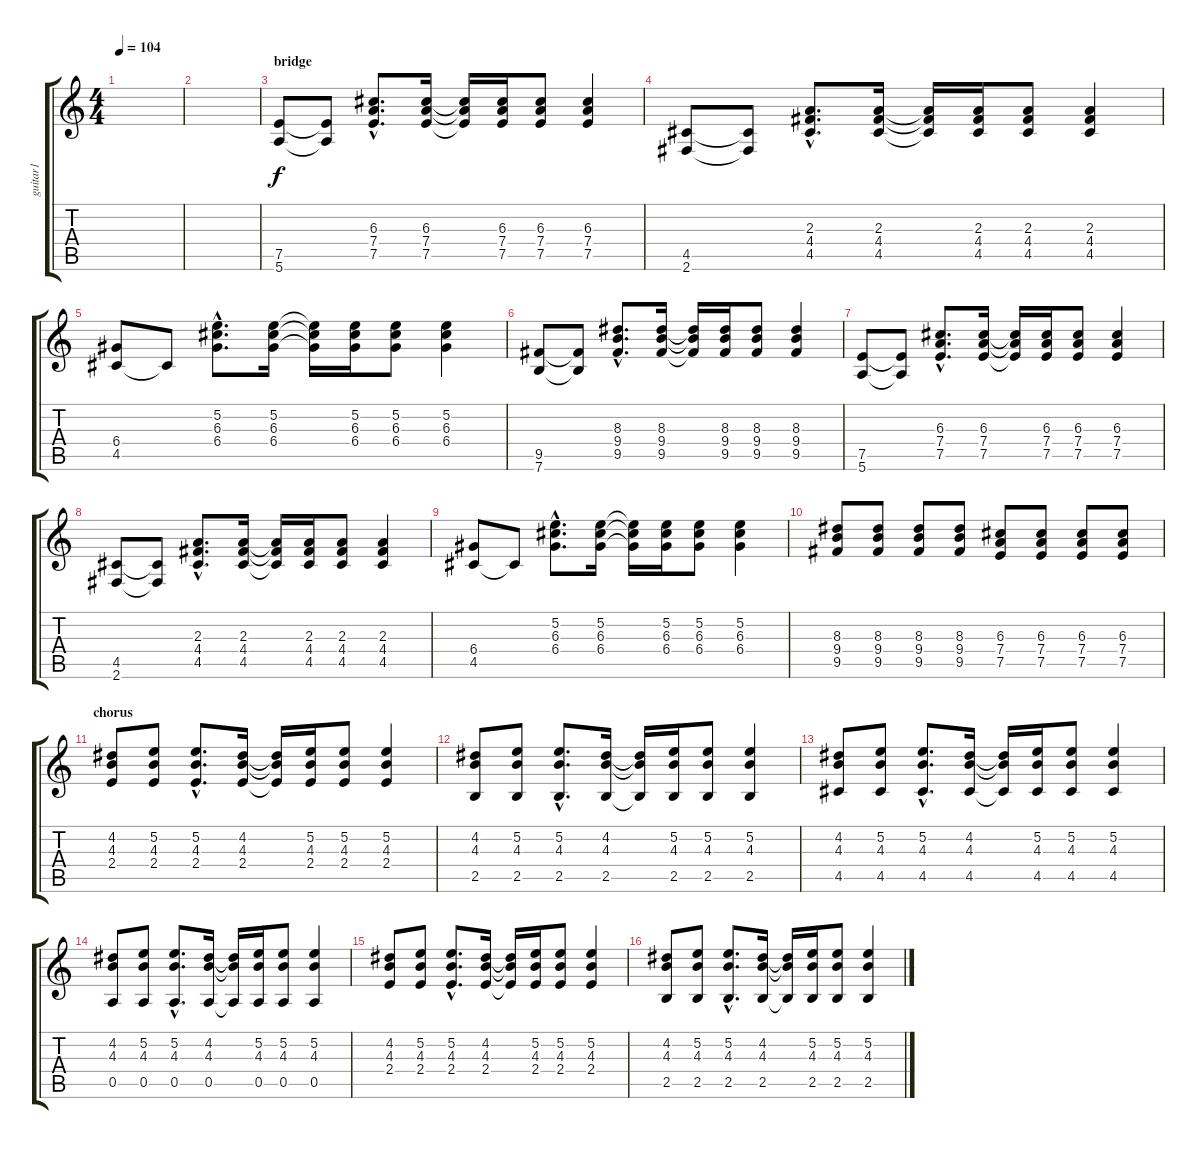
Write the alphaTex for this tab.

\track ("guitar1" "guitar1") {instrument distortionguitar}
\staff {score tabs}
\tuning (E4 B3 G3 D3 A2 E2) {hide}
\ts (4 4)
\tempo 104
\clef g2
\ks c
|
|
\section ("" "bridge")
(7.5 5.6).8 (7.5{t} 5.6{t}).8 (6.3{hac} 7.4{hac} 7.5{hac}).8{d} (6.3 7.4 7.5).16 (6.3{t} 7.4{t} 7.5{t}).16 (6.3 7.4 7.5).16 (6.3 7.4 7.5).8 (6.3 7.4 7.5).4 |
(4.5 2.6).8 (4.5{t} 2.6{t}).8 (2.3{hac} 4.4{hac} 4.5{hac}).8{d} (2.3 4.4 4.5).16 (2.3{t} 4.4{t} 4.5{t}).16 (2.3 4.4 4.5).16 (2.3 4.4 4.5).8 (2.3 4.4 4.5).4 |
(6.4 4.5).8 4.5{t}.8 (5.2{hac} 6.3{hac} 6.4{hac}).8{d} (5.2 6.3 6.4).16 (5.2{t} 6.3{t} 6.4{t}).16 (5.2 6.3 6.4).16 (5.2 6.3 6.4).8 (5.2 6.3 6.4).4 |
(9.5 7.6).8 (9.5{t} 7.6{t}).8 (8.3{hac} 9.4{hac} 9.5{hac}).8{d} (8.3 9.4 9.5).16 (8.3{t} 9.4{t} 9.5{t}).16 (8.3 9.4 9.5).16 (8.3 9.4 9.5).8 (8.3 9.4 9.5).4 |
(7.5 5.6).8 (7.5{t} 5.6{t}).8 (6.3{hac} 7.4{hac} 7.5{hac}).8{d} (6.3 7.4 7.5).16 (6.3{t} 7.4{t} 7.5{t}).16 (6.3 7.4 7.5).16 (6.3 7.4 7.5).8 (6.3 7.4 7.5).4 |
(4.5 2.6).8 (4.5{t} 2.6{t}).8 (2.3{hac} 4.4{hac} 4.5{hac}).8{d} (2.3 4.4 4.5).16 (2.3{t} 4.4{t} 4.5{t}).16 (2.3 4.4 4.5).16 (2.3 4.4 4.5).8 (2.3 4.4 4.5).4 |
(6.4 4.5).8 4.5{t}.8 (5.2{hac} 6.3{hac} 6.4{hac}).8{d} (5.2 6.3 6.4).16 (5.2{t} 6.3{t} 6.4{t}).16 (5.2 6.3 6.4).16 (5.2 6.3 6.4).8 (5.2 6.3 6.4).4 |
(8.3 9.4 9.5).8 (8.3 9.4 9.5).8 (8.3 9.4 9.5).8 (8.3 9.4 9.5).8 (6.3 7.4 7.5).8 (6.3 7.4 7.5).8 (6.3 7.4 7.5).8 (6.3 7.4 7.5).8 |
\section ("" "chorus")
(4.2 4.3 2.4).8 (5.2 4.3 2.4).8 (5.2{hac} 4.3{hac} 2.4{hac}).8{d} (4.2 4.3 2.4).16 (4.2{t} 4.3{t} 2.4{t}).16 (5.2 4.3 2.4).16 (5.2 4.3 2.4).8 (5.2 4.3 2.4).4 |
(4.2 4.3 2.5).8 (5.2 4.3 2.5).8 (5.2{hac} 4.3{hac} 2.5{hac}).8{d} (4.2 4.3 2.5).16 (4.2{t} 4.3{t} 2.5{t}).16 (5.2 4.3 2.5).16 (5.2 4.3 2.5).8 (5.2 4.3 2.5).4 |
(4.2 4.3 4.5).8 (5.2 4.3 4.5).8 (5.2{hac} 4.3{hac} 4.5{hac}).8{d} (4.2 4.3 4.5).16 (4.2{t} 4.3{t} 4.5{t}).16 (5.2 4.3 4.5).16 (5.2 4.3 4.5).8 (5.2 4.3 4.5).4 |
(4.2 4.3 0.5).8 (5.2 4.3 0.5).8 (5.2{hac} 4.3{hac} 0.5{hac}).8{d} (4.2 4.3 0.5).16 (4.2{t} 4.3{t} 0.5{t}).16 (5.2 4.3 0.5).16 (5.2 4.3 0.5).8 (5.2 4.3 0.5).4 |
(4.2 4.3 2.4).8 (5.2 4.3 2.4).8 (5.2{hac} 4.3{hac} 2.4{hac}).8{d} (4.2 4.3 2.4).16 (4.2{t} 4.3{t} 2.4{t}).16 (5.2 4.3 2.4).16 (5.2 4.3 2.4).8 (5.2 4.3 2.4).4 |
(4.2 4.3 2.5).8 (5.2 4.3 2.5).8 (5.2{hac} 4.3{hac} 2.5{hac}).8{d} (4.2 4.3 2.5).16 (4.2{t} 4.3{t} 2.5{t}).16 (5.2 4.3 2.5).16 (5.2 4.3 2.5).8 (5.2 4.3 2.5).4
